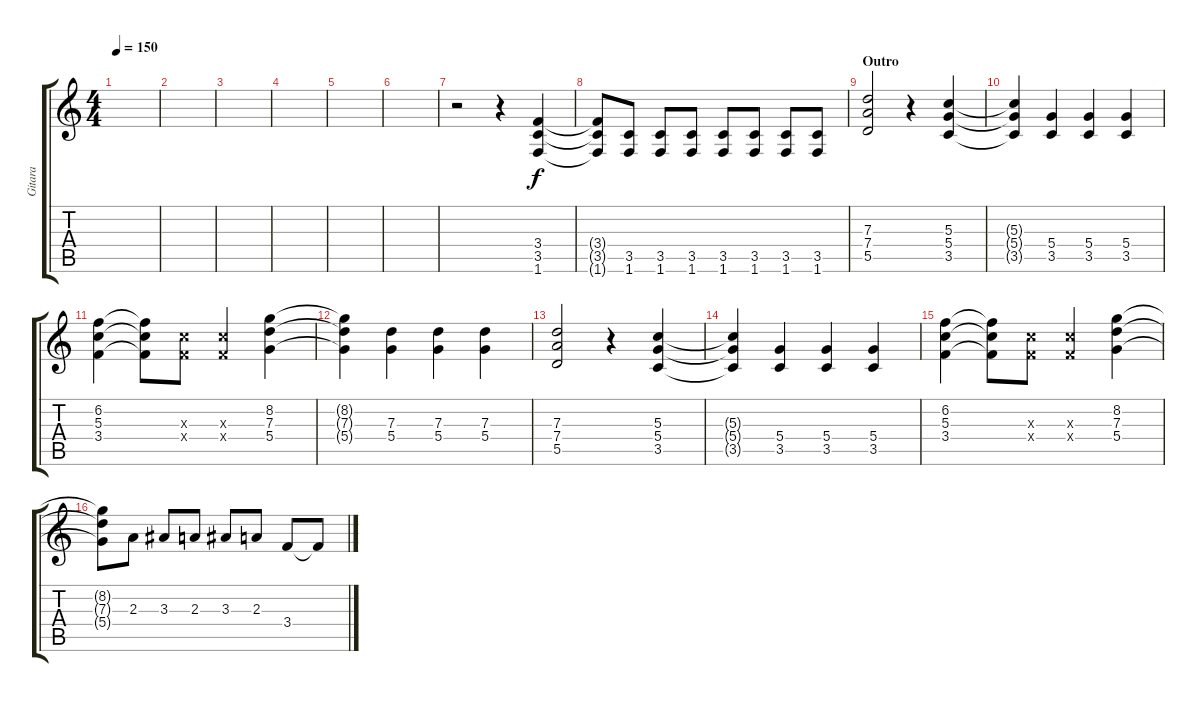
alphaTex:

\track ("Gitara" "Gitara") {instrument overdrivenguitar}
\staff {score tabs}
\tuning (E4 B3 G3 D3 A2 E2) {hide}
\ts (4 4)
\tempo 150
\clef g2
\ks c
|
|
|
|
|
|
r.2 r.4 (3.4 3.5 1.6).4 |
(3.4{t} 3.5{t} 1.6{t}).8 (3.5 1.6).8 (3.5 1.6).8 (3.5 1.6).8 (3.5 1.6).8 (3.5 1.6).8 (3.5 1.6).8 (3.5 1.6).8 |
\section ("" "Outro")
(7.3 7.4 5.5).2 r.4 (5.3 5.4 3.5).4 |
(5.3{t} 5.4{t} 3.5{t}).4 (5.4 3.5).4 (5.4 3.5).4 (5.4 3.5).4 |
(6.2 5.3 3.4).4 (6.2{t} 5.3{t} 3.4{t}).8 (5.3{x} 3.4{x}).8 (5.3{x} 3.4{x}).4 (8.2 7.3 5.4).4 |
(8.2{t} 7.3{t} 5.4{t}).4 (7.3 5.4).4 (7.3 5.4).4 (7.3 5.4).4 |
(7.3 7.4 5.5).2 r.4 (5.3 5.4 3.5).4 |
(5.3{t} 5.4{t} 3.5{t}).4 (5.4 3.5).4 (5.4 3.5).4 (5.4 3.5).4 |
(6.2 5.3 3.4).4 (6.2{t} 5.3{t} 3.4{t}).8 (5.3{x} 3.4{x}).8 (5.3{x} 3.4{x}).4 (8.2 7.3 5.4).4 |
(8.2{t} 7.3{t} 5.4{t}).8 2.3.8 3.3.8 2.3.8 3.3.8 2.3.8 3.4.8 3.4{t}.8
